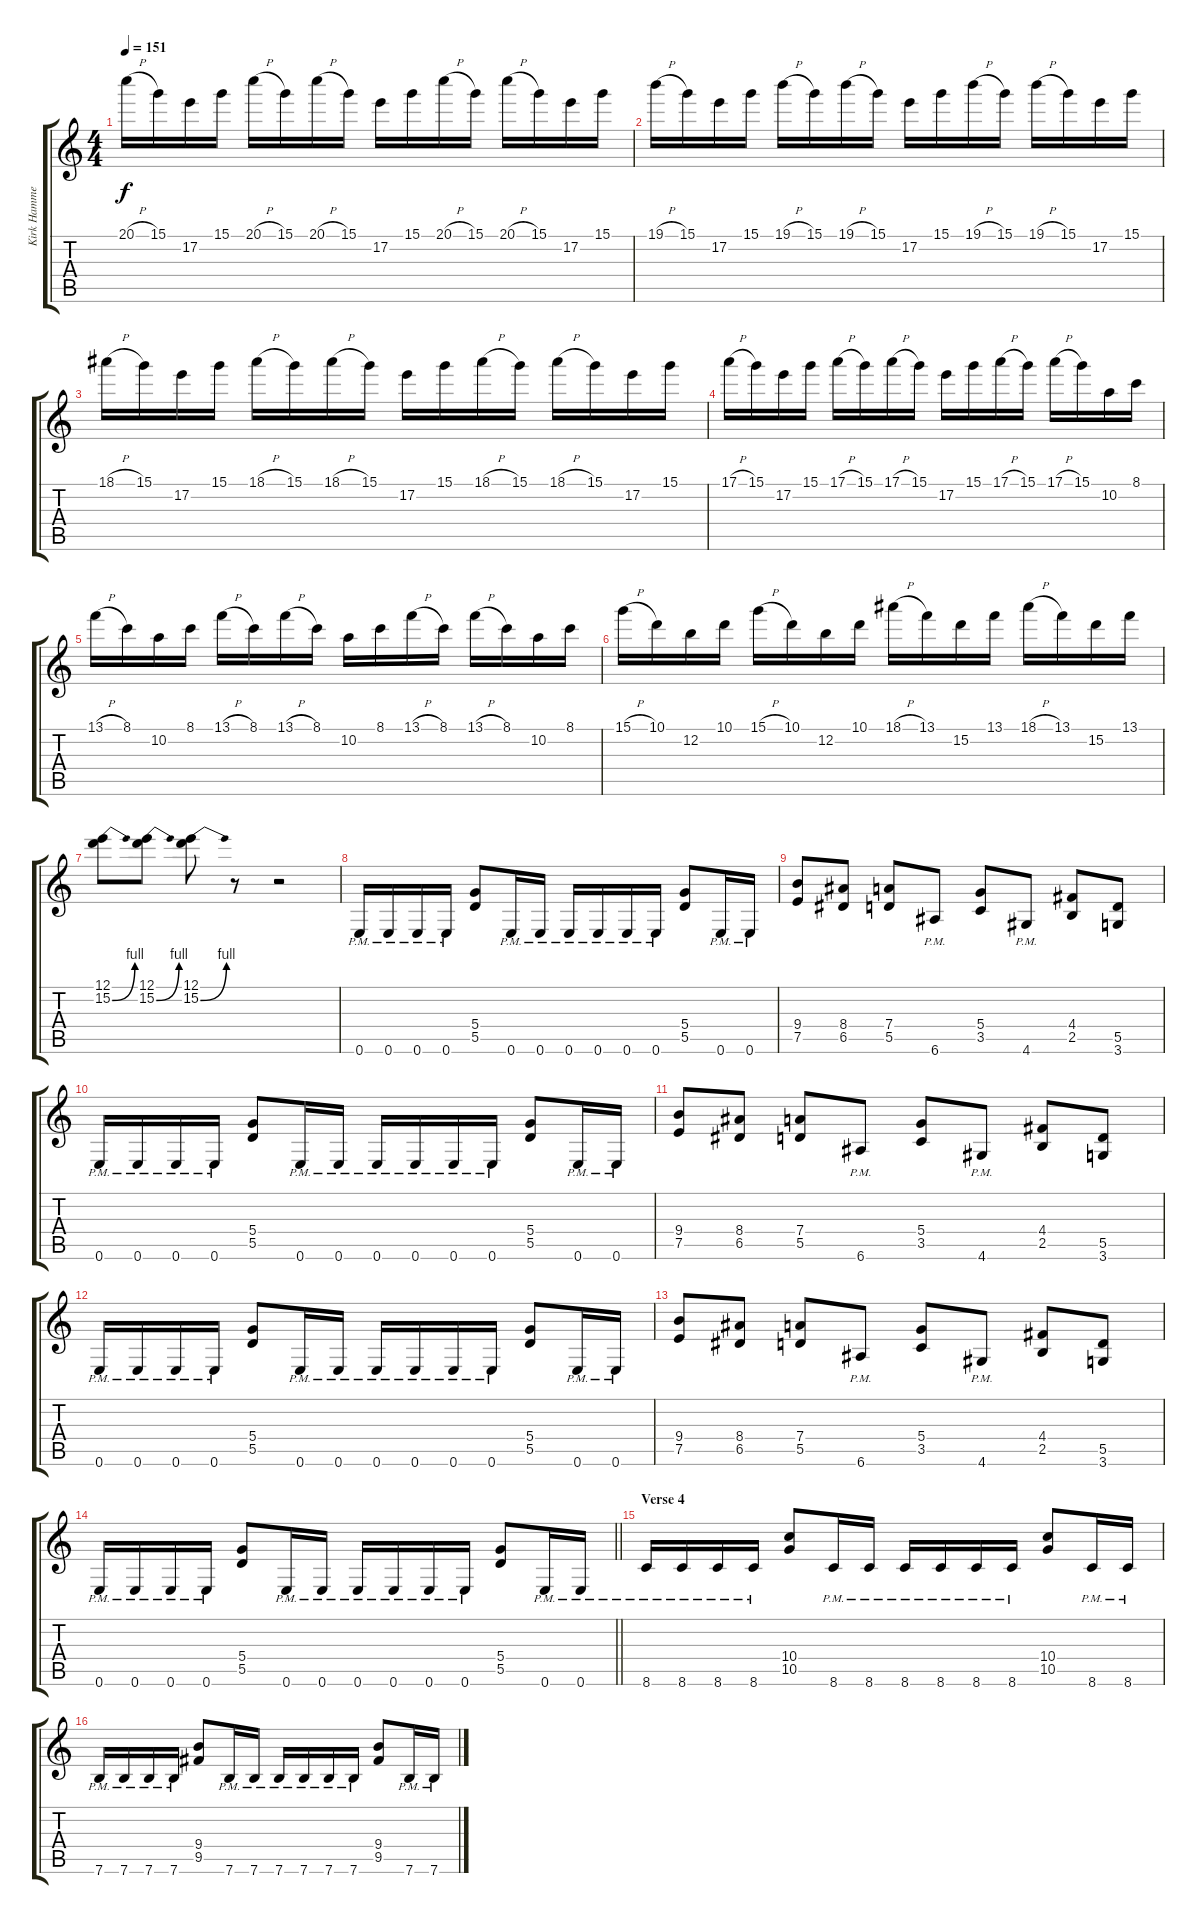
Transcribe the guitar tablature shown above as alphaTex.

\track ("Kirk Hammet" "Kirk Hamme") {instrument distortionguitar}
\staff {score tabs}
\tuning (E4 B3 G3 D3 A2 E2) {hide}
\ts (4 4)
\tempo 151
\clef g2
\ks c
20.1{h}.16{dy f} 15.1.16 17.2.16 15.1.16 20.1{h}.16 15.1.16 20.1{h}.16 15.1.16 17.2.16 15.1.16 20.1{h}.16 15.1.16 20.1{h}.16 15.1.16 17.2.16 15.1.16 |
19.1{h}.16 15.1.16 17.2.16 15.1.16 19.1{h}.16 15.1.16 19.1{h}.16 15.1.16 17.2.16 15.1.16 19.1{h}.16 15.1.16 19.1{h}.16 15.1.16 17.2.16 15.1.16 |
18.1{h}.16 15.1.16 17.2.16 15.1.16 18.1{h}.16 15.1.16 18.1{h}.16 15.1.16 17.2.16 15.1.16 18.1{h}.16 15.1.16 18.1{h}.16 15.1.16 17.2.16 15.1.16 |
17.1{h}.16 15.1.16 17.2.16 15.1.16 17.1{h}.16 15.1.16 17.1{h}.16 15.1.16 17.2.16 15.1.16 17.1{h}.16 15.1.16 17.1{h}.16 15.1.16 10.2.16 8.1.16 |
13.1{h}.16 8.1.16 10.2.16 8.1.16 13.1{h}.16 8.1.16 13.1{h}.16 8.1.16 10.2.16 8.1.16 13.1{h}.16 8.1.16 13.1{h}.16 8.1.16 10.2.16 8.1.16 |
15.1{h}.16 10.1.16 12.2.16 10.1.16 15.1{h}.16 10.1.16 12.2.16 10.1.16 18.1{h}.16 13.1.16 15.2.16 13.1.16 18.1{h}.16 13.1.16 15.2.16 13.1.16 |
(12.1 15.2{be (bend 0 0 60 4)}).8 (12.1 15.2{be (bend 0 0 60 4)}).8 (12.1 15.2{be (bend 0 0 60 4)}).8 r.8 r.2 |
0.6{pm}.16{volume 14 balance 1} 0.6{pm}.16 0.6{pm}.16 0.6{pm}.16 (5.4 5.5).8 0.6{pm}.16 0.6{pm}.16 0.6{pm}.16 0.6{pm}.16 0.6{pm}.16 0.6{pm}.16 (5.4 5.5).8 0.6{pm}.16 0.6{pm}.16 |
(9.4 7.5).8 (8.4 6.5).8 (7.4 5.5).8 6.6{pm}.8 (5.4 3.5).8 4.6{pm}.8 (4.4 2.5).8 (5.5 3.6).8 |
0.6{pm}.16 0.6{pm}.16 0.6{pm}.16 0.6{pm}.16 (5.4 5.5).8 0.6{pm}.16 0.6{pm}.16 0.6{pm}.16 0.6{pm}.16 0.6{pm}.16 0.6{pm}.16 (5.4 5.5).8 0.6{pm}.16 0.6{pm}.16 |
(9.4 7.5).8 (8.4 6.5).8 (7.4 5.5).8 6.6{pm}.8 (5.4 3.5).8 4.6{pm}.8 (4.4 2.5).8 (5.5 3.6).8 |
0.6{pm}.16 0.6{pm}.16 0.6{pm}.16 0.6{pm}.16 (5.4 5.5).8 0.6{pm}.16 0.6{pm}.16 0.6{pm}.16 0.6{pm}.16 0.6{pm}.16 0.6{pm}.16 (5.4 5.5).8 0.6{pm}.16 0.6{pm}.16 |
(9.4 7.5).8 (8.4 6.5).8 (7.4 5.5).8 6.6{pm}.8 (5.4 3.5).8 4.6{pm}.8 (4.4 2.5).8 (5.5 3.6).8 |
\barLineRight lightlight
0.6{pm}.16 0.6{pm}.16 0.6{pm}.16 0.6{pm}.16 (5.4 5.5).8 0.6{pm}.16 0.6{pm}.16 0.6{pm}.16 0.6{pm}.16 0.6{pm}.16 0.6{pm}.16 (5.4 5.5).8 0.6{pm}.16 0.6{pm}.16 |
\section ("" "Verse 4")
8.6{pm}.16 8.6{pm}.16 8.6{pm}.16 8.6{pm}.16 (10.4 10.5).8 8.6{pm}.16 8.6{pm}.16 8.6{pm}.16 8.6{pm}.16 8.6{pm}.16 8.6{pm}.16 (10.4 10.5).8 8.6{pm}.16 8.6{pm}.16 |
7.6{pm}.16 7.6{pm}.16 7.6{pm}.16 7.6{pm}.16 (9.4 9.5).8 7.6{pm}.16 7.6{pm}.16 7.6{pm}.16 7.6{pm}.16 7.6{pm}.16 7.6{pm}.16 (9.4 9.5).8 7.6{pm}.16 7.6{pm}.16
